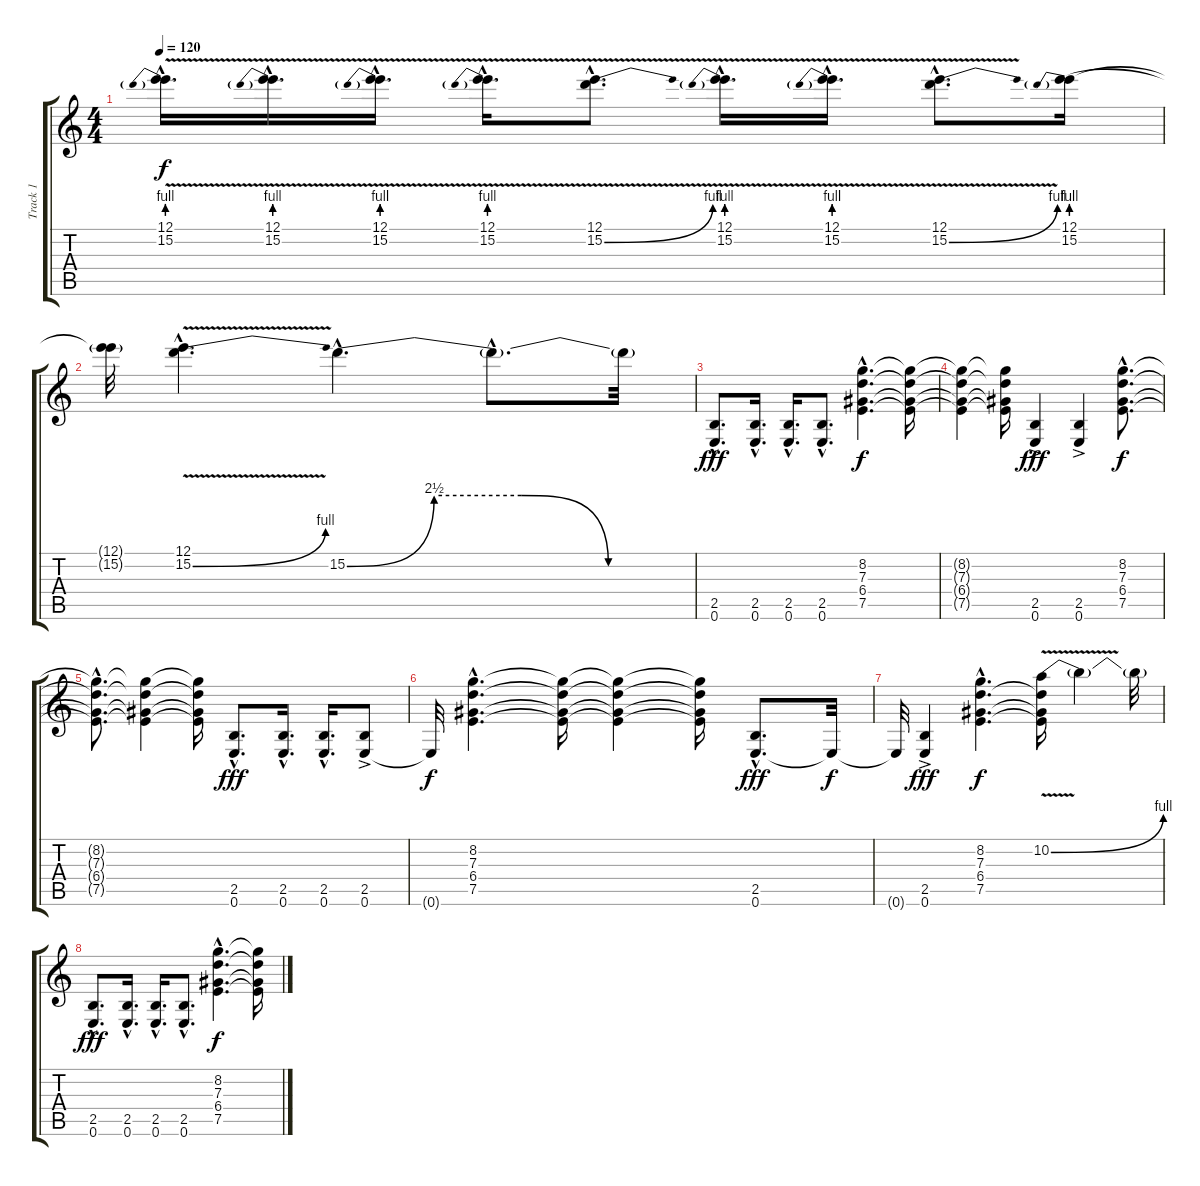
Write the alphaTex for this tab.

\track ("Track 1" "Track 1") {instrument overdrivenguitar}
\staff {score tabs}
\tuning (E4 B3 G3 D3 A2 E2) {hide}
\ts (4 4)
\tempo 120
\clef g2
\ks c
(12.1{hac} 15.2{be (prebend 0 4 60 4) v hac}).16{d dy f} (12.1{hac} 15.2{be (prebend 0 4 60 4) v hac}).16{d} (12.1{hac} 15.2{be (prebend 0 4 60 4) v hac}).16{d} (12.1{hac} 15.2{be (prebend 0 4 60 4) v hac}).16{d} (12.1{hac} 15.2{be (bend 0 0 60 4) v hac}).8{d} (12.1{hac} 15.2{be (prebend 0 4 60 4) v hac}).16{d} (12.1{hac} 15.2{be (prebend 0 4 60 4) v hac}).16{d} (12.1{hac} 15.2{be (bend 0 0 60 4) v hac}).8{d} (12.1 15.2{be (prebend 0 4 60 4)}).16 |
(12.1{t} 15.2{t}).32 (12.1{hac} 15.2{be (bend 0 0 60 4) v hac}).4{d} 15.2{be (custom 0 0 15 10 30 10 45 0 60 0) hac}.4{d} 15.2{hac t}.8{d} 15.2{t}.32 |
(2.5{hac} 0.6{hac}).8{d dy fff} (2.5{hac} 0.6{hac}).16{d} (2.5{hac} 0.6{hac}).16{d} (2.5{hac} 0.6{hac}).8{d} (8.2{hac} 7.3{hac} 6.4{hac} 7.5{hac}).4{d dy f} (8.2{t} 7.3{t} 6.4{t} 7.5{t}).16 |
(8.2{t} 7.3{t} 6.4{t} 7.5{t}).4 (8.2{t} 7.3{t} 6.4{t} 7.5{t}).16 (2.5{ac} 0.6{ac}).4{dy fff} (2.5{ac} 0.6{ac}).4 (8.2{hac} 7.3{hac} 6.4{hac} 7.5{hac}).8{d dy f} |
(8.2{hac t} 7.3{hac t} 6.4{hac t} 7.5{hac t}).8{d} (8.2{t} 7.3{t} 6.4{t} 7.5{t}).4 (8.2{t} 7.3{t} 6.4{t} 7.5{t}).16 (2.5{hac} 0.6{hac}).8{d dy fff} (2.5{hac} 0.6{hac}).16{d} (2.5{hac} 0.6{hac}).16{d} (2.5{ac} 0.6{ac}).8 |
0.6{t}.32{dy f} (8.2{hac} 7.3{hac} 6.4{hac} 7.5{hac}).4{d} (8.2{t} 7.3{t} 6.4{t} 7.5{t}).16 (8.2{t} 7.3{t} 6.4{t} 7.5{t}).4 (8.2{t} 7.3{t} 6.4{t} 7.5{t}).16 (2.5{hac} 0.6{hac}).8{d dy fff} 0.6{t}.32{dy f} |
0.6{t}.32 (2.5{ac} 0.6{ac}).4{dy fff} (8.2{hac} 7.3{hac} 6.4{hac} 7.5{hac}).4{d dy f} (10.2{be (bend 0 0 60 4) v} 7.3{t} 6.4{t} 7.5{t}).16 10.2{t}.4 10.2{t}.32 |
(2.5{hac} 0.6{hac}).8{d dy fff} (2.5{hac} 0.6{hac}).16{d} (2.5{hac} 0.6{hac}).16{d} (2.5{hac} 0.6{hac}).8{d} (8.2{hac} 7.3{hac} 6.4{hac} 7.5{hac}).4{d dy f} (8.2{t} 7.3{t} 6.4{t} 7.5{t}).16
